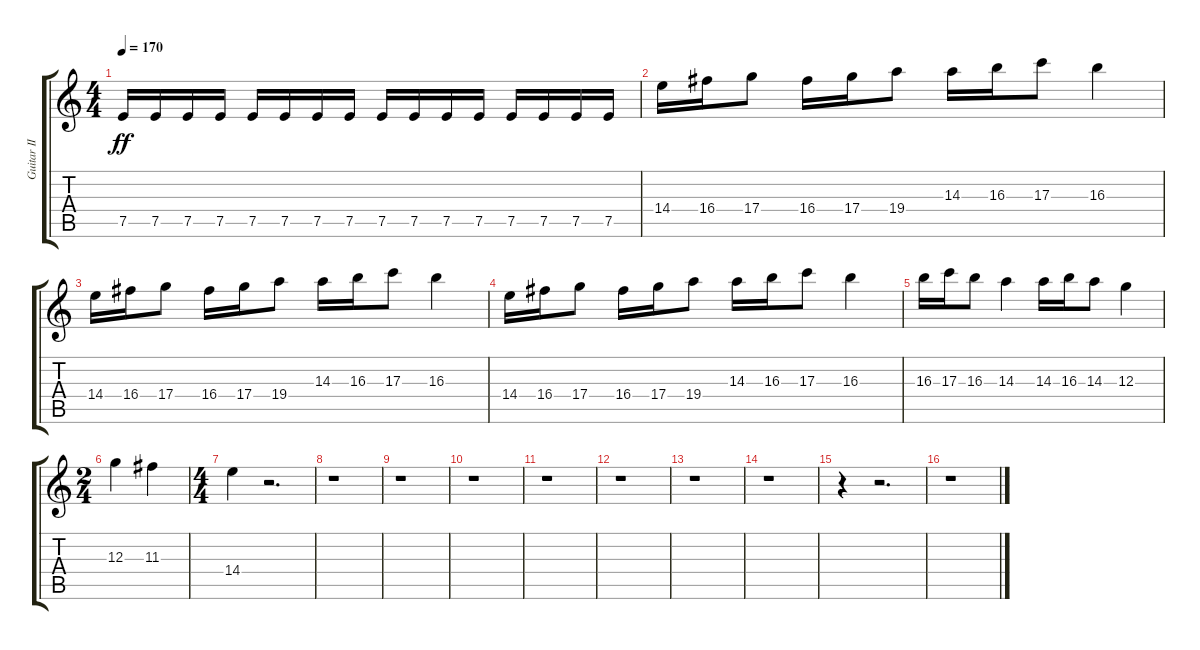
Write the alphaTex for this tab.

\track ("Guitar II" "Guitar II") {instrument distortionguitar}
\staff {score tabs}
\tuning (E4 B3 G3 D3 A2 E2) {hide}
\ts (4 4)
\tempo 170
\clef g2
\ks c
7.5.16{dy ff} 7.5.16 7.5.16 7.5.16 7.5.16 7.5.16 7.5.16 7.5.16 7.5.16 7.5.16 7.5.16 7.5.16 7.5.16 7.5.16 7.5.16 7.5.16 |
14.4.16 16.4.16 17.4.8 16.4.16 17.4.16 19.4.8 14.3.16 16.3.16 17.3.8 16.3.4 |
14.4.16 16.4.16 17.4.8 16.4.16 17.4.16 19.4.8 14.3.16 16.3.16 17.3.8 16.3.4 |
14.4.16 16.4.16 17.4.8 16.4.16 17.4.16 19.4.8 14.3.16 16.3.16 17.3.8 16.3.4 |
16.3.16 17.3.16 16.3.8 14.3.4 14.3.16 16.3.16 14.3.8 12.3.4 |
\ts (2 4)
12.3.4 11.3.4 |
\ts (4 4)
14.4.4 r.2{d} |
r.1 |
r.1 |
r.1 |
r.1 |
r.1 |
r.1 |
r.1 |
r.4 r.2{d} |
r.1
